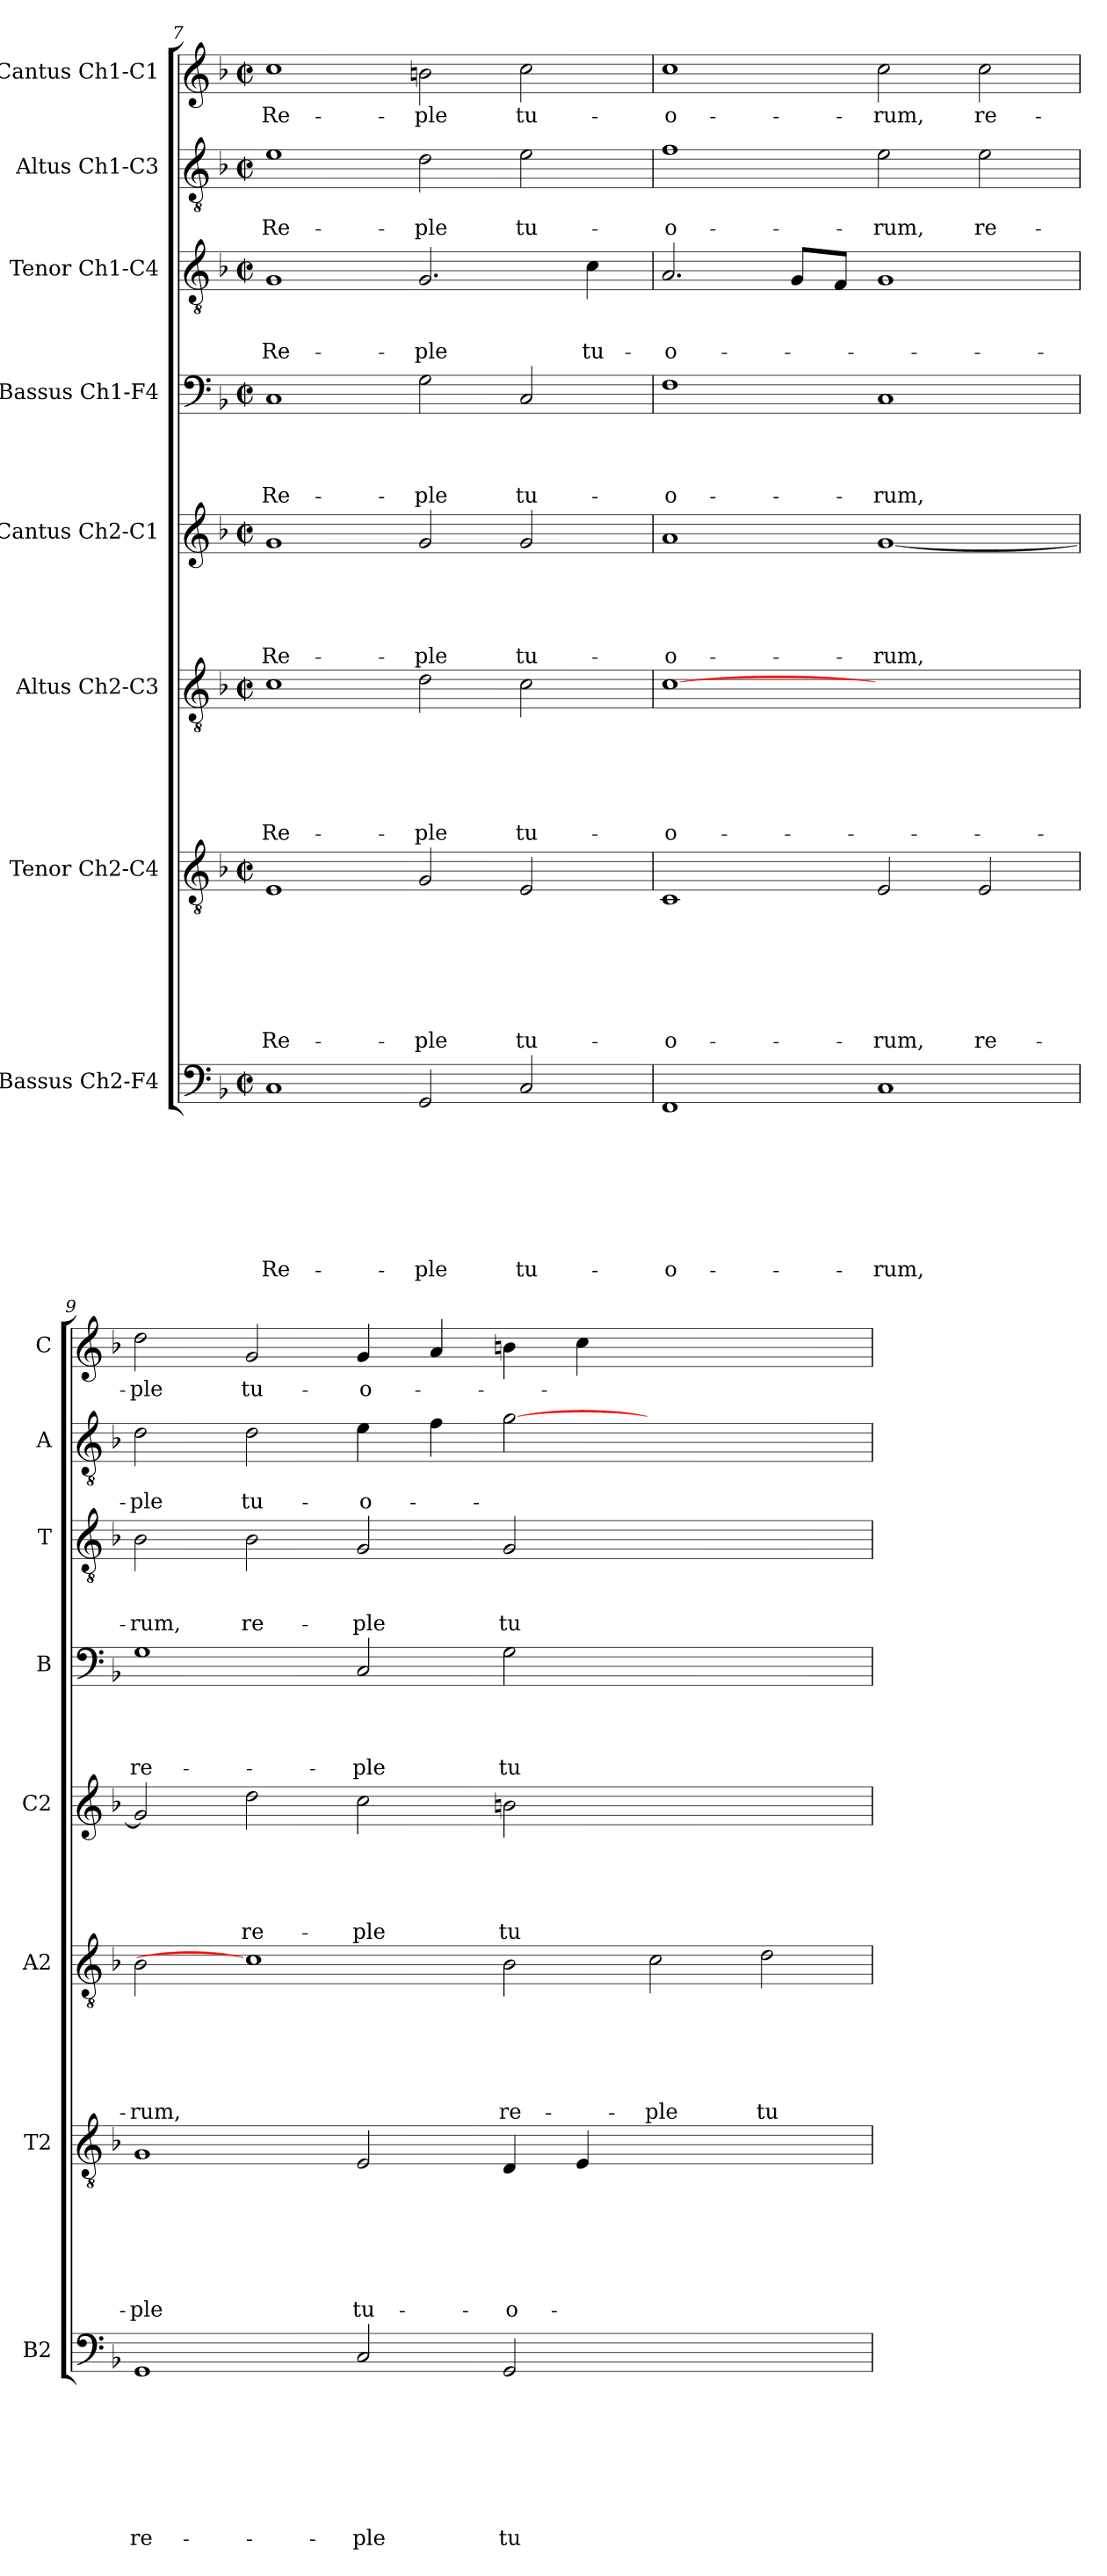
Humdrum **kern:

**kern	**text	**text	**text	**text	**text	**text	**text	**text	**kern	**text	**text	**text	**text	**text	**text	**text	**kern	**text	**text	**text	**text	**text	**text	**kern	**text	**text	**text	**text	**text	**kern	**text	**text	**text	**text	**kern	**text	**text	**text	**kern	**text	**text	**kern	**text
*part8	*part8	*part8	*part8	*part8	*part8	*part8	*part8	*part8	*part7	*part7	*part7	*part7	*part7	*part7	*part7	*part7	*part6	*part6	*part6	*part6	*part6	*part6	*part6	*part5	*part5	*part5	*part5	*part5	*part5	*part4	*part4	*part4	*part4	*part4	*part3	*part3	*part3	*part3	*part2	*part2	*part2	*part1	*part1
*staff8	*staff8	*staff8	*staff8	*staff8	*staff8	*staff8	*staff8	*staff8	*staff7	*staff7	*staff7	*staff7	*staff7	*staff7	*staff7	*staff7	*staff6	*staff6	*staff6	*staff6	*staff6	*staff6	*staff6	*staff5	*staff5	*staff5	*staff5	*staff5	*staff5	*staff4	*staff4	*staff4	*staff4	*staff4	*staff3	*staff3	*staff3	*staff3	*staff2	*staff2	*staff2	*staff1	*staff1
*I"Bassus Ch2-F4	*	*	*	*	*	*	*	*	*I"Tenor Ch2-C4	*	*	*	*	*	*	*	*I"Altus Ch2-C3	*	*	*	*	*	*	*I"Cantus Ch2-C1	*	*	*	*	*	*I"Bassus Ch1-F4	*	*	*	*	*I"Tenor Ch1-C4	*	*	*	*I"Altus Ch1-C3	*	*	*I"Cantus Ch1-C1	*
*I'B2	*	*	*	*	*	*	*	*	*I'T2	*	*	*	*	*	*	*	*I'A2	*	*	*	*	*	*	*I'C2	*	*	*	*	*	*I'B	*	*	*	*	*I'T	*	*	*	*I'A	*	*	*I'C	*
*clefF4	*	*	*	*	*	*	*	*	*clefGv2	*	*	*	*	*	*	*	*clefGv2	*	*	*	*	*	*	*clefG2	*	*	*	*	*	*clefF4	*	*	*	*	*clefGv2	*	*	*	*clefGv2	*	*	*clefG2	*
*k[b-]	*	*	*	*	*	*	*	*	*k[b-]	*	*	*	*	*	*	*	*k[b-]	*	*	*	*	*	*	*k[b-]	*	*	*	*	*	*k[b-]	*	*	*	*	*k[b-]	*	*	*	*k[b-]	*	*	*k[b-]	*
*F:	*	*	*	*	*	*	*	*	*F:	*	*	*	*	*	*	*	*F:	*	*	*	*	*	*	*F:	*	*	*	*	*	*F:	*	*	*	*	*F:	*	*	*	*F:	*	*	*F:	*
*M2/2	*	*	*	*	*	*	*	*	*M2/2	*	*	*	*	*	*	*	*M2/2	*	*	*	*	*	*	*M2/2	*	*	*	*	*	*M2/2	*	*	*	*	*M2/2	*	*	*	*M2/2	*	*	*M2/2	*
*met(c|)	*	*	*	*	*	*	*	*	*met(c|)	*	*	*	*	*	*	*	*met(c|)	*	*	*	*	*	*	*met(c|)	*	*	*	*	*	*met(c|)	*	*	*	*	*met(c|)	*	*	*	*met(c|)	*	*	*met(c|)	*
=7	=7	=7	=7	=7	=7	=7	=7	=7	=7	=7	=7	=7	=7	=7	=7	=7	=7	=7	=7	=7	=7	=7	=7	=7	=7	=7	=7	=7	=7	=7	=7	=7	=7	=7	=7	=7	=7	=7	=7	=7	=7	=7	=7
!	!	!	!	!	!	!	!	!LO:LY:b	!	!	!	!	!	!	!	!LO:LY:b	!	!	!	!	!	!	!LO:LY:b	!	!	!	!	!	!LO:LY:b	!	!	!	!	!LO:LY:b	!	!	!	!LO:LY:b	!	!	!LO:LY:b	!	!LO:LY:b
1C	.	.	.	.	.	.	.	Re-	1E	.	.	.	.	.	.	Re-	1c	.	.	.	.	.	Re-	1g	.	.	.	.	Re-	1C	.	.	.	Re-	1G	.	.	Re-	1e	.	Re-	1cc	Re-
!	!	!	!	!	!	!	!	!LO:LY:b	!	!	!	!	!	!	!	!LO:LY:b	!	!	!	!	!	!	!LO:LY:b	!	!	!	!	!	!LO:LY:b	!	!	!	!	!LO:LY:b	!	!	!	!LO:LY:b	!	!	!LO:LY:b	!	!LO:LY:b
2GG/	.	.	.	.	.	.	.	-ple	2G/	.	.	.	.	.	.	-ple	2d\	.	.	.	.	.	-ple	2g/	.	.	.	.	-ple	2G\	.	.	.	-ple	2.G/	.	.	-ple	2d\	.	-ple	2bn\	-ple
!	!	!	!	!	!	!	!	!LO:LY:b	!	!	!	!	!	!	!	!LO:LY:b	!	!	!	!	!	!	!LO:LY:b	!	!	!	!	!	!LO:LY:b	!	!	!	!	!LO:LY:b	!	!	!	!	!	!	!LO:LY:b	!	!LO:LY:b
2C/	.	.	.	.	.	.	.	tu-	2E/	.	.	.	.	.	.	tu-	2c\	.	.	.	.	.	tu-	2g/	.	.	.	.	tu-	2C/	.	.	.	tu-	.	.	.	.	2e\	.	tu-	2cc\	tu-
!	!	!	!	!	!	!	!	!	!	!	!	!	!	!	!	!	!	!	!	!	!	!	!	!	!	!	!	!	!	!	!	!	!	!	!	!	!	!LO:LY:b	!	!	!	!	!
.	.	.	.	.	.	.	.	.	.	.	.	.	.	.	.	.	.	.	.	.	.	.	.	.	.	.	.	.	.	.	.	.	.	.	4c\	.	.	tu-	.	.	.	.	.
=8	=8	=8	=8	=8	=8	=8	=8	=8	=8	=8	=8	=8	=8	=8	=8	=8	=8	=8	=8	=8	=8	=8	=8	=8	=8	=8	=8	=8	=8	=8	=8	=8	=8	=8	=8	=8	=8	=8	=8	=8	=8	=8	=8
!	!	!	!	!	!	!	!	!LO:LY:b	!	!	!	!	!	!	!	!LO:LY:b	!	!	!	!	!	!	!LO:LY:b	!	!	!	!	!	!LO:LY:b	!	!	!	!	!LO:LY:b	!	!	!	!LO:LY:b	!	!	!LO:LY:b	!	!LO:LY:b
1FF	.	.	.	.	.	.	.	-o-	1C	.	.	.	.	.	.	-o-	[1c	.	.	.	.	.	-o-	1a	.	.	.	.	-o-	1F	.	.	.	-o-	2.A/	.	.	-o-	1f	.	-o-	1cc	-o-
.	.	.	.	.	.	.	.	.	.	.	.	.	.	.	.	.	.	.	.	.	.	.	.	.	.	.	.	.	.	.	.	.	.	.	8G/L	.	.	.	.	.	.	.	.
.	.	.	.	.	.	.	.	.	.	.	.	.	.	.	.	.	.	.	.	.	.	.	.	.	.	.	.	.	.	.	.	.	.	.	8F/J	.	.	.	.	.	.	.	.
!	!	!	!	!	!	!	!	!LO:LY:b	!	!	!	!	!	!	!	!LO:LY:b	!	!	!	!	!	!	!	!	!	!	!	!	!LO:LY:b	!	!	!	!	!LO:LY:b	!	!	!	!	!	!	!LO:LY:b	!	!LO:LY:b
1C	.	.	.	.	.	.	.	-rum,	2E/	.	.	.	.	.	.	-rum,	1ryy	.	.	.	.	.	.	[1g	.	.	.	.	-rum,	1C	.	.	.	-rum,	1G	.	.	.	2e\	.	-rum,	2cc\	-rum,
!	!	!	!	!	!	!	!	!	!	!	!	!	!	!	!	!LO:LY:b	!	!	!	!	!	!	!	!	!	!	!	!	!	!	!	!	!	!	!	!	!	!	!	!	!LO:LY:b	!	!LO:LY:b
.	.	.	.	.	.	.	.	.	2E/	.	.	.	.	.	.	re-	.	.	.	.	.	.	.	.	.	.	.	.	.	.	.	.	.	.	.	.	.	.	2e\	.	re-	2cc\	re-
=9	=9	=9	=9	=9	=9	=9	=9	=9	=9	=9	=9	=9	=9	=9	=9	=9	=9	=9	=9	=9	=9	=9	=9	=9	=9	=9	=9	=9	=9	=9	=9	=9	=9	=9	=9	=9	=9	=9	=9	=9	=9	=9	=9
!	!	!	!	!	!	!	!	!LO:LY:b	!	!	!	!	!	!	!	!LO:LY:b	!	!	!	!	!	!	!LO:LY:b	!	!	!	!	!	!	!	!	!	!	!LO:LY:b	!	!	!	!LO:LY:b	!	!	!LO:LY:b	!	!LO:LY:b
1GG	.	.	.	.	.	.	.	re-	1G	.	.	.	.	.	.	-ple	2B-\	.	.	.	.	.	-rum,	2g/]	.	.	.	.	.	1G	.	.	.	re-	2B-\	.	.	-rum,	2d\	.	-ple	2dd\	-ple
!	!	!	!	!	!	!	!	!	!	!	!	!	!	!	!	!	!	!	!	!	!	!	!	!	!	!	!	!	!LO:LY:b	!	!	!	!	!	!	!	!	!LO:LY:b	!	!	!LO:LY:b	!	!LO:LY:b
.	.	.	.	.	.	.	.	.	.	.	.	.	.	.	.	.	1c]	.	.	.	.	.	.	2dd\	.	.	.	.	re-	.	.	.	.	.	2B-\	.	.	re-	2d\	.	tu-	2g/	tu-
!	!	!	!	!	!	!	!	!LO:LY:b	!	!	!	!	!	!	!	!LO:LY:b	!	!	!	!	!	!	!	!	!	!	!	!	!LO:LY:b	!	!	!	!	!LO:LY:b	!	!	!	!LO:LY:b	!	!	!LO:LY:b	!	!LO:LY:b
2C/	.	.	.	.	.	.	.	-ple	2E/	.	.	.	.	.	.	tu-	.	.	.	.	.	.	.	2cc\	.	.	.	.	-ple	2C/	.	.	.	-ple	2G/	.	.	-ple	4e\	.	-o-	4g/	-o-
.	.	.	.	.	.	.	.	.	.	.	.	.	.	.	.	.	.	.	.	.	.	.	.	.	.	.	.	.	.	.	.	.	.	.	.	.	.	.	4f\	.	.	4a/	.
!	!	!	!	!	!	!	!	!LO:LY:b	!	!	!	!	!	!	!	!LO:LY:b	!	!	!	!	!	!	!LO:LY:b	!	!	!	!	!	!LO:LY:b	!	!	!	!	!LO:LY:b	!	!	!	!LO:LY:b	!	!	!	!	!
2GG/	.	.	.	.	.	.	.	tu-	4D/	.	.	.	.	.	.	-o-	2B-\	.	.	.	.	.	re-	2bn\	.	.	.	.	tu-	2G\	.	.	.	tu-	2G/	.	.	tu-	[2g\	.	.	4bn\	.
.	.	.	.	.	.	.	.	.	4E/	.	.	.	.	.	.	.	.	.	.	.	.	.	.	.	.	.	.	.	.	.	.	.	.	.	.	.	.	.	.	.	.	4cc\	.
!	!	!	!	!	!	!	!	!	!	!	!	!	!	!	!	!	!	!	!	!	!	!	!LO:LY:b	!	!	!	!	!	!	!	!	!	!	!	!	!	!	!	!	!	!	!	!
1ryy	.	.	.	.	.	.	.	.	1ryy	.	.	.	.	.	.	.	2c\	.	.	.	.	.	-ple	1ryy	.	.	.	.	.	1ryy	.	.	.	.	1ryy	.	.	.	1ryy	.	.	1ryy	.
!	!	!	!	!	!	!	!	!	!	!	!	!	!	!	!	!	!	!	!	!	!	!	!LO:LY:b	!	!	!	!	!	!	!	!	!	!	!	!	!	!	!	!	!	!	!	!
.	.	.	.	.	.	.	.	.	.	.	.	.	.	.	.	.	2d\	.	.	.	.	.	tu-	.	.	.	.	.	.	.	.	.	.	.	.	.	.	.	.	.	.	.	.
=	=	=	=	=	=	=	=	=	=	=	=	=	=	=	=	=	=	=	=	=	=	=	=	=	=	=	=	=	=	=	=	=	=	=	=	=	=	=	=	=	=	=	=
*-	*-	*-	*-	*-	*-	*-	*-	*-	*-	*-	*-	*-	*-	*-	*-	*-	*-	*-	*-	*-	*-	*-	*-	*-	*-	*-	*-	*-	*-	*-	*-	*-	*-	*-	*-	*-	*-	*-	*-	*-	*-	*-	*-
